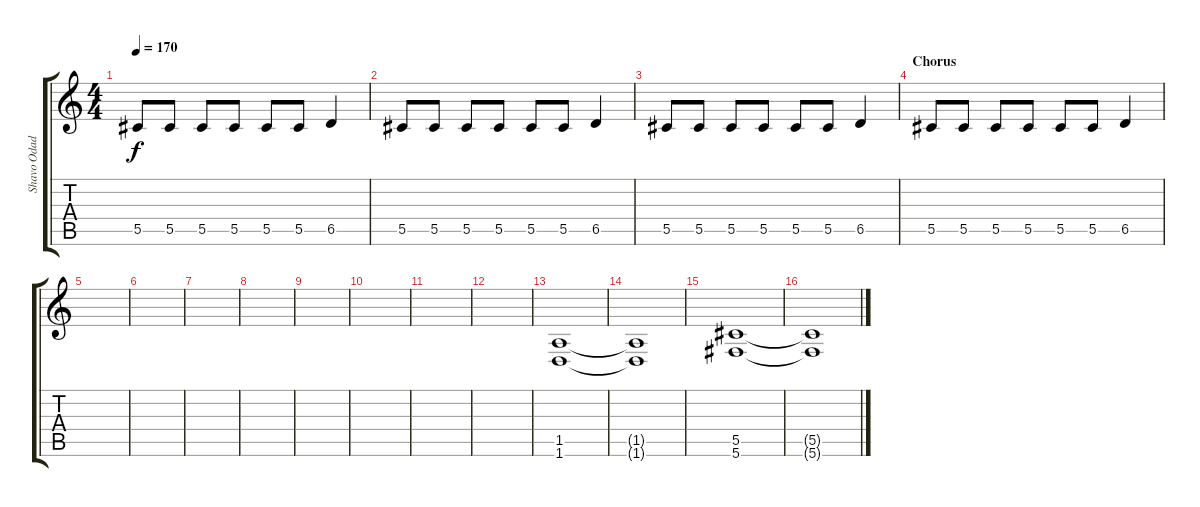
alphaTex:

\track ("Shavo Odadjian" "Shavo Odad") {instrument electricbasspick}
\staff {score tabs}
\tuning (Eb4 Bb3 Gb3 Db3 Ab2 Db2) {hide}
\ts (4 4)
\tempo 170
\clef g2
\ks c
5.5.8{dy f} 5.5.8 5.5.8 5.5.8 5.5.8 5.5.8 6.5.4 |
5.5.8 5.5.8 5.5.8 5.5.8 5.5.8 5.5.8 6.5.4 |
5.5.8 5.5.8 5.5.8 5.5.8 5.5.8 5.5.8 6.5.4 |
\section ("" "Chorus")
5.5.8 5.5.8 5.5.8 5.5.8 5.5.8 5.5.8 6.5.4 |
|
|
|
|
|
|
|
|
(1.5 1.6).1 |
(1.5{t} 1.6{t}).1 |
(5.5 5.6).1 |
(5.5{t} 5.6{t}).1
